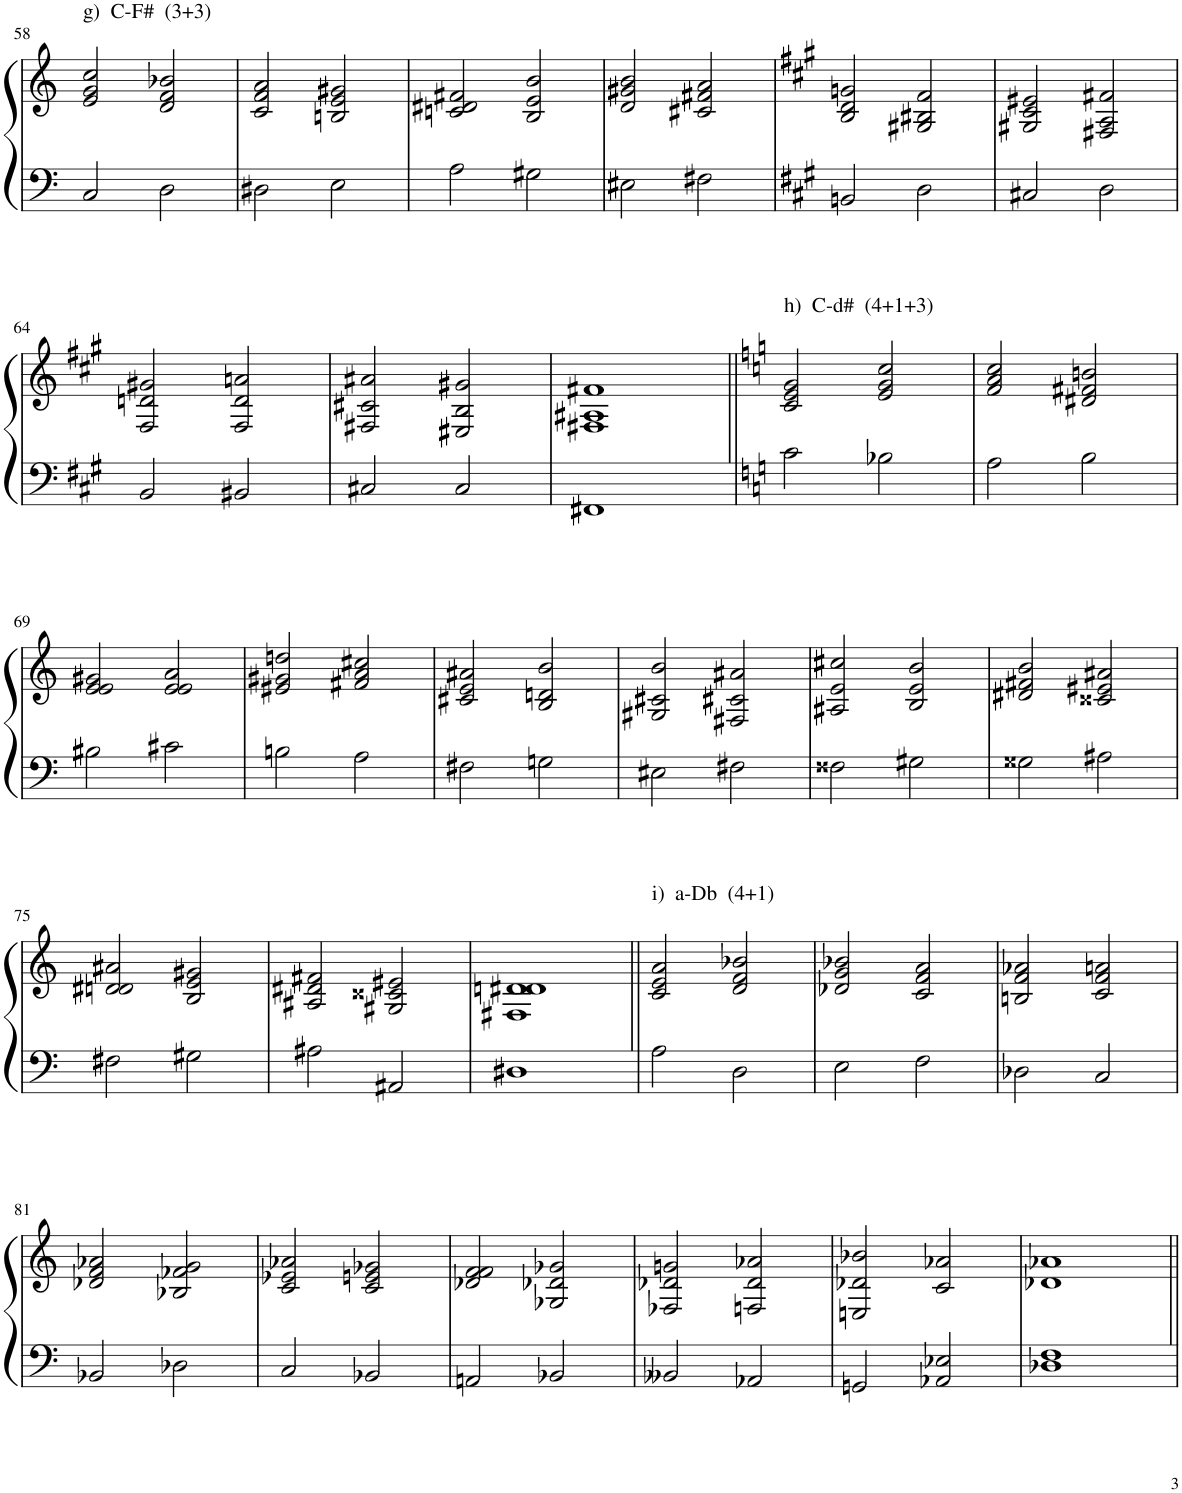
**kern	**kern
*part1	*part1
*staff2	*staff1
*I"Piano	*
*I'Pno.	*
!!LO:PB:g=z
*clefF4	*clefG2
*k[]	*k[]
=58	=58
!	!LO:TX:a:t=g)  C-F#  (3+3)
2C/	2e/ 2g/ 2cc/
2D\	2d/ 2f/ 2b-X/
=59	=59
2D#X\	2c/ 2f/ 2a/
2E\	2Bn/ 2e/ 2g#X/
=60	=60
2A\	2cn/ 2d#X/ 2f#X/
2G#X\	2B/ 2e/ 2b/
=61	=61
2E#X\	2d/ 2g#X/ 2b/
2F#X\	2c#X/ 2f#X/ 2a/
=62	=62
*k[f#c#g#]	*k[f#c#g#]
2BBn/	2B/ 2d/ 2gn/
2D\	2G#X/ 2B#X/ 2f#/
=63	=63
2C#X/	2G#X/ 2c#/ 2e#X/
2D\	2F#X/ 2A/ 2f#X/
!!LO:LB:g=z
=64	=64
2BB/	2F#/ 2dn/ 2g#X/
2BB#X/	2F#/ 2d/ 2an/
=65	=65
2C#X/	2F#X/ 2c#X/ 2a#X/
2C#/	2E#X/ 2B/ 2g#X/
=66	=66
1FF#X	1F#X 1A#X 1f#X
=67||	=67||
*k[]	*k[]
!	!LO:TX:a:t=h)  C-d#  (4+1+3)
2c\	2c/ 2e/ 2g/
2B-X\	2e/ 2g/ 2cc/
=68	=68
2A\	2f/ 2a/ 2cc/
2B\	2d#X/ 2f#X/ 2bn/
!!LO:LB:g=z
=69	=69
2B#X\	2e/ 2e/ 2g#X/
2c#X\	2e/ 2e/ 2a/
=70	=70
2Bn\	2e#X/ 2g#X/ 2ddn/
2A\	2f#X/ 2a/ 2cc#X/
=71	=71
2F#X\	2c#X/ 2e/ 2a#X/
2Gn\	2B/ 2dn/ 2b/
=72	=72
2E#X\	2G#X/ 2c#X/ 2b/
2F#X\	2F#X/ 2c#X/ 2a#X/
=73	=73
2F##X\	2A#X/ 2e/ 2cc#X/
2G#X\	2B/ 2e/ 2b/
=74	=74
2G##X\	2d#X/ 2f#X/ 2b/
2A#X\	2c##X/ 2e#X/ 2a#X/
!!LO:LB:g=z
=75	=75
2F#X\	2dn/ 2d#X/ 2a#X/
2G#X\	2B/ 2e/ 2g#X/
=76	=76
2A#X\	2A#X/ 2d#X/ 2f#X/
2AA#X/	2G#X/ 2c##X/ 2e#X/
=77	=77
1D#X	1F#X 1dn 1d#X
=78||	=78||
!	!LO:TX:a:t=i)  a-Db  (4+1)
2A\	2c/ 2e/ 2a/
2D\	2d/ 2f/ 2b-X/
=79	=79
2E\	2d-X/ 2g/ 2b-X/
2F\	2c/ 2f/ 2a/
=80	=80
2D-X\	2Bn/ 2f/ 2a-X/
2C/	2c/ 2f/ 2an/
!!LO:LB:g=z
=81	=81
2BB-X/	2d-X/ 2f/ 2a-X/
2D-X\	2B-X/ 2f-X/ 2g/
=82	=82
2C/	2c/ 2e-X/ 2a-X/
2BB-X/	2c/ 2en/ 2g-X/
=83	=83
2AAn/	2d-X/ 2f/ 2f/
2BB-X/	2G-X/ 2d-X/ 2g-X/
=84	=84
2BB--X/	2F-X/ 2d-X/ 2gn/
2AA-X/	2Fn/ 2d-/ 2a-X/
=85	=85
2GGn/	2En/ 2d-X/ 2b-X/
2AA-X/ 2E-X/	2c/ 2a-X/
=86	=86
1D-X 1F	1d-X 1a-X
=||	=||
*-	*-
